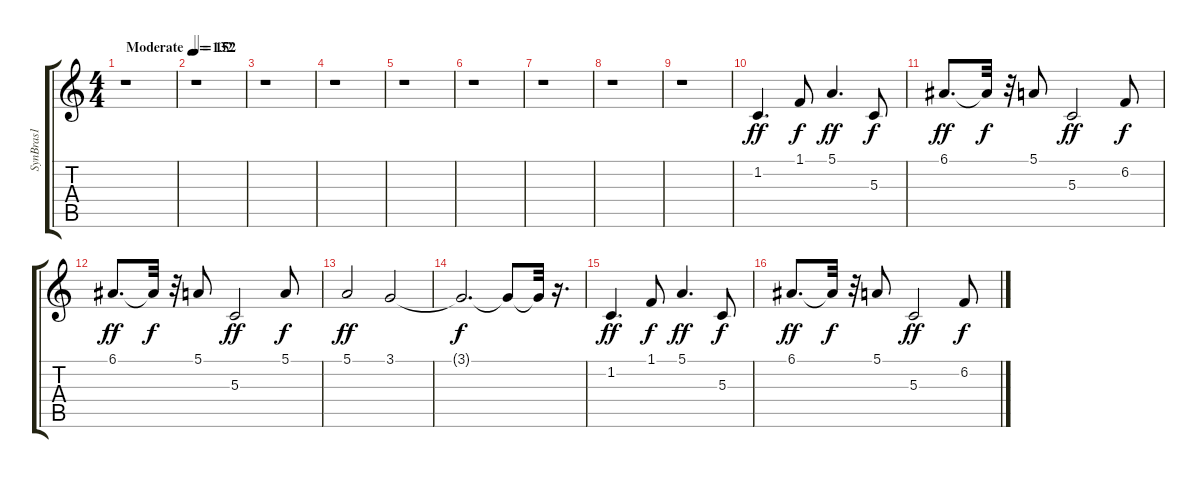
\track ("SynBras1" "SynBras1") {instrument synthbrass1}
\staff {score tabs}
\tuning (E4 B3 G3 D3 A2 E2) {hide}
\ts (4 4)
\tempo (132 "Moderate")
\clef g2
\ks c
r.1{dy ff instrument synthbrass1} |
\tempo 152
r.1 |
r.1 |
r.1 |
r.1 |
r.1 |
r.1 |
r.1 |
r.1 |
1.2.4{d} 1.1.8{dy f} 5.1.4{d dy ff} 5.3.8{dy f} |
6.1.8{d dy ff} 6.1{t}.32{dy f} r.32 5.1.8 5.3.2{dy ff} 6.2.8{dy f} |
6.1.8{d dy ff} 6.1{t}.32{dy f} r.32 5.1.8 5.3.2{dy ff} 5.1.8{dy f} |
5.1.2{dy ff} 3.1.2 |
3.1{t}.2{d dy f} 3.1{t}.8 3.1{t}.32 r.16{d} |
1.2.4{d dy ff} 1.1.8{dy f} 5.1.4{d dy ff} 5.3.8{dy f} |
6.1.8{d dy ff} 6.1{t}.32{dy f} r.32 5.1.8 5.3.2{dy ff} 6.2.8{dy f}
